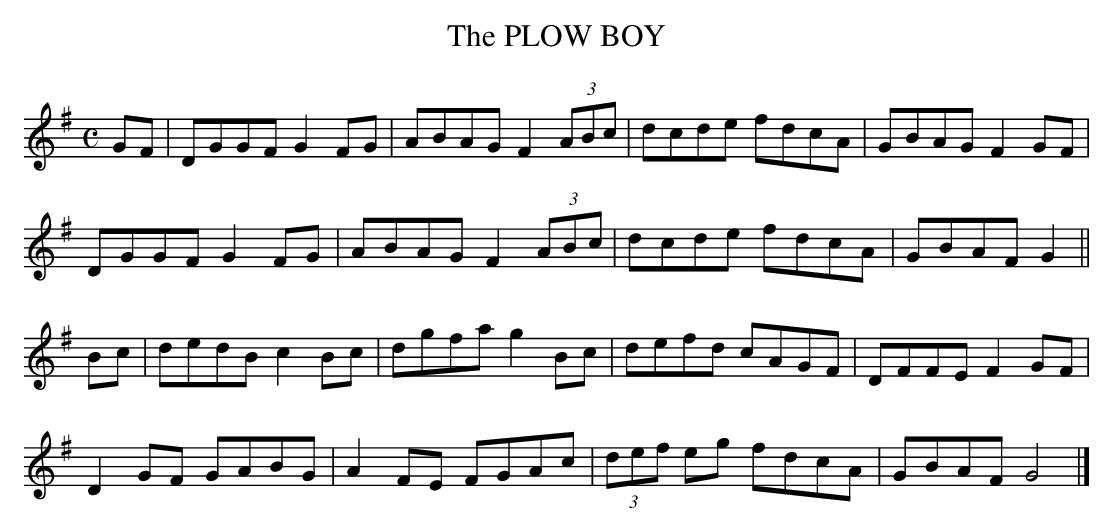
X:1
T:PLOW BOY, The
Y:"moderate"
Q:120
M:C
L:1/8
K:G
GF|DGGF G2FG|ABAG F2 (3ABc|dcde fdcA|GBAG F2GF|
DGGF G2FG|ABAG F2 (3ABc|dcde fdcA|GBAF G2||
Bc|dedB c2Bc|dgfa g2Bc|defd cAGF|DFFE F2GF|
D2GF GABG|A2FE FGAc| (3def eg fdcA|GBAF G4|]
